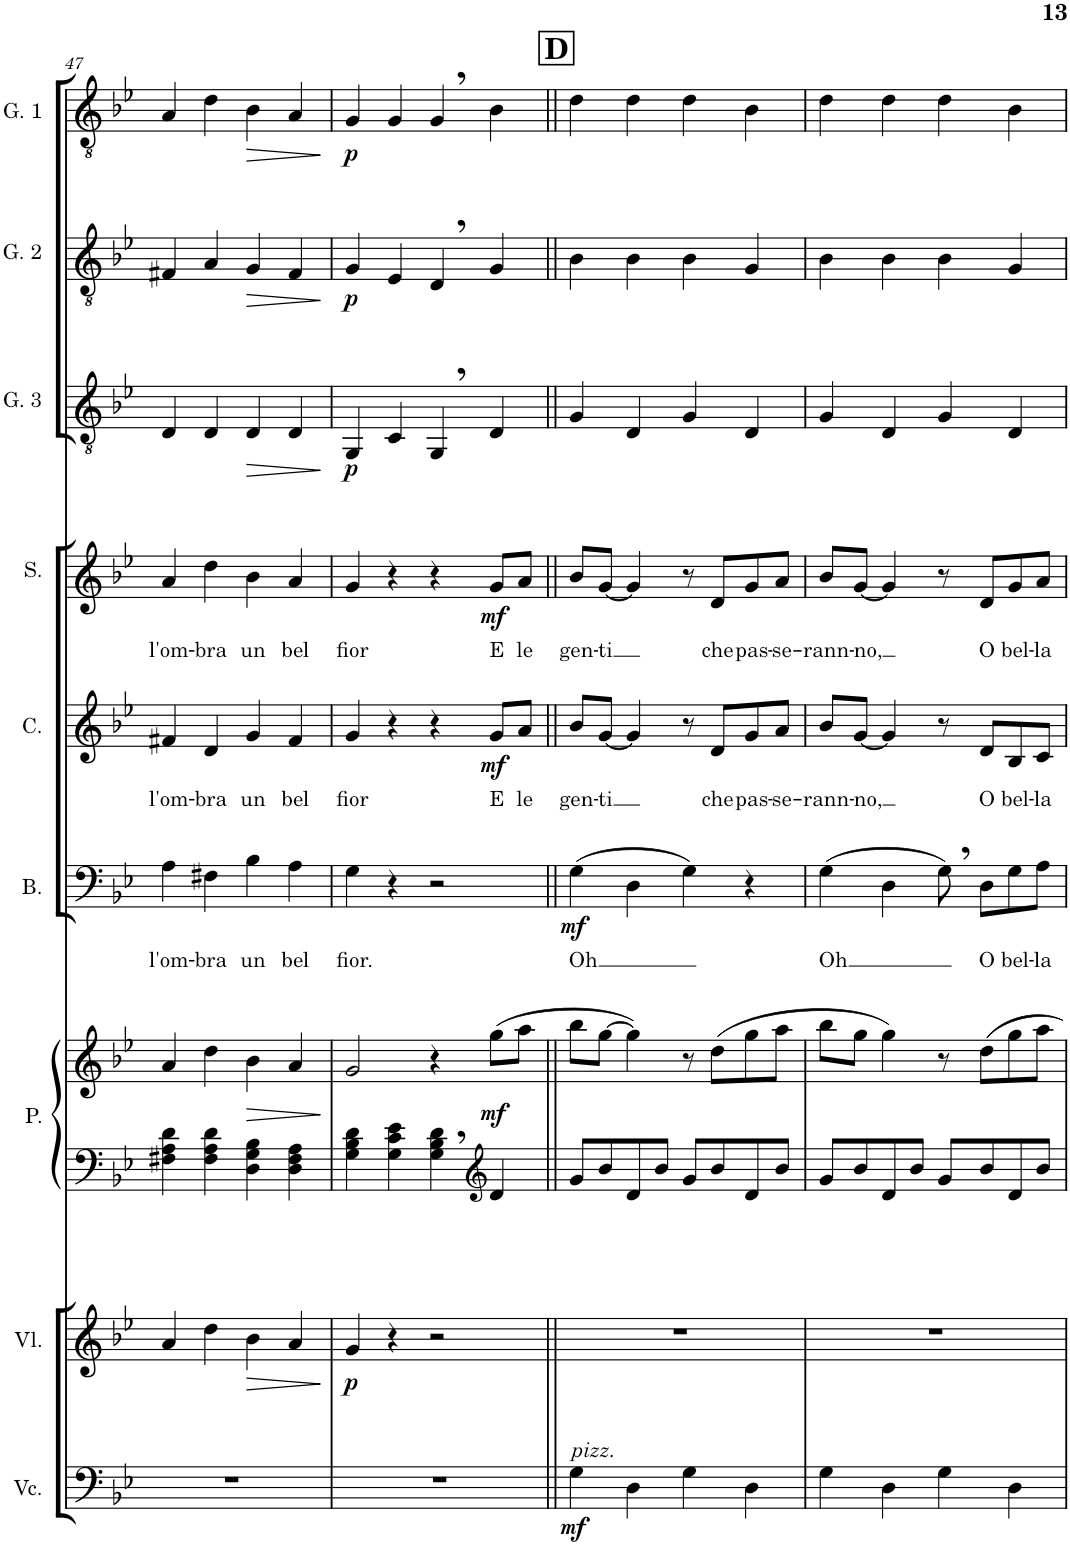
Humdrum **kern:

**kern	**dynam	**kern	**dynam	**kern	**kern	**dynam	**kern	**text	**dynam	**kern	**text	**dynam	**kern	**text	**dynam	**kern	**dynam	**kern	**dynam	**kern	**dynam
*part9	*part9	*part8	*part8	*part7	*part7	*part7	*part6	*part6	*part6	*part5	*part5	*part5	*part4	*part4	*part4	*part3	*part3	*part2	*part2	*part1	*part1
*staff10	*staff10	*staff9	*staff9	*staff8	*staff7	*staff7/8	*staff6	*staff6	*staff6	*staff5	*staff5	*staff5	*staff4	*staff4	*staff4	*staff3	*staff3	*staff2	*staff2	*staff1	*staff1
*I"Violoncelo	*	*I"Violino	*	*I"Piano	*	*	*I"Barítono	*	*	*I"Contralto	*	*	*I"Soprano	*	*	*I"Guitarra 2	*	*I"Guitarra 2	*	*I"Guitarra 1	*
*I'Vc.	*	*I'Vl.	*	*I'P.	*	*	*I'B.	*	*	*I'C.	*	*	*I'S.	*	*	*I'G. 3	*	*I'G. 2	*	*I'G. 1	*
!!LO:PB:g=z
*clefF4	*	*clefG2	*	*clefF4	*clefG2	*	*clefF4	*	*	*clefG2	*	*	*clefG2	*	*	*clefGv2	*	*clefGv2	*	*clefGv2	*
*k[b-e-]	*	*k[b-e-]	*	*k[b-e-]	*k[b-e-]	*	*k[b-e-]	*	*	*k[b-e-]	*	*	*k[b-e-]	*	*	*k[b-e-]	*	*k[b-e-]	*	*k[b-e-]	*
*M4/4	*	*M4/4	*	*M4/4	*M4/4	*	*M4/4	*	*	*M4/4	*	*	*M4/4	*	*	*M4/4	*	*M4/4	*	*M4/4	*
*met(c)	*	*met(c)	*	*met(c)	*met(c)	*	*met(c)	*	*	*met(c)	*	*	*met(c)	*	*	*met(c)	*	*met(c)	*	*met(c)	*
=47	=47	=47	=47	=47	=47	=47	=47	=47	=47	=47	=47	=47	=47	=47	=47	=47	=47	=47	=47	=47	=47
!	!	!	!	!	!	!	!	!LO:LY:b	!	!	!LO:LY:b	!	!	!LO:LY:b	!	!	!	!	!	!	!
1r	.	4a/	.	4F#X\ 4A\ 4d\	4a/	.	4A\	l'om-	.	4f#X/	l'om-	.	4a/	l'om-	.	4D/	.	4F#X/	.	4A/	.
!	!	!	!	!	!	!	!	!LO:LY:b	!	!	!LO:LY:b	!	!	!LO:LY:b	!	!	!	!	!	!	!
.	.	4dd\	.	4F#\ 4A\ 4d\	4dd\	.	4F#X\	-bra	.	4d/	-bra	.	4dd\	-bra	.	4D/	.	4A/	.	4d\	.
!	!	!	!LO:HP:b	!	!	!LO:HP:b	!	!LO:LY:b	!	!	!LO:LY:b	!	!	!LO:LY:b	!	!	!LO:HP:b	!	!LO:HP:b	!	!LO:HP:b
.	.	4b-\	>	4D\ 4G\ 4B-\	4b-\	>	4B-\	un	.	4g/	un	.	4b-\	un	.	4D/	>	4G/	>	4B-\	>
!	!	!	!	!	!	!	!	!LO:LY:b	!	!	!LO:LY:b	!	!	!LO:LY:b	!	!	!	!	!	!	!
.	.	4a/	.	4D\ 4F#\ 4A\	4a/	.	4A\	bel	.	4f#/	bel	.	4a/	bel	.	4D/	.	4F#/	.	4A/	.
.	.	.	]	.	.	]	.	.	.	.	.	.	.	.	.	.	]	.	]	.	]
=48	=48	=48	=48	=48	=48	=48	=48	=48	=48	=48	=48	=48	=48	=48	=48	=48	=48	=48	=48	=48	=48
!	!	!	!LO:DY:b	!	!	!	!	!LO:LY:b	!	!	!LO:LY:b	!	!	!LO:LY:b	!	!	!LO:DY:b	!	!LO:DY:b	!	!LO:DY:b
1r	.	4g/	p	4G\ 4B-\ 4d\	2g/	.	4G\	fior.	.	4g/	fior	.	4g/	fior	.	4GG/	p	4G/	p	4G/	p
.	.	4r	.	4G\ 4c\ 4e-\	.	.	4r	.	.	4r	.	.	4r	.	.	4C/	.	4E-/	.	4G/	.
.	.	2r	.	4G\, 4B-\, 4d\,	4r	.	2r	.	.	4r	.	.	4r	.	.	4GG,/	.	4D,/	.	4G,/	.
*	*	*	*	*clefG2	*	*	*	*	*	*	*	*	*	*	*	*	*	*	*	*	*
!	!	!	!	!	!	!LO:DY:b	!	!	!	!	!LO:LY:b	!LO:DY:b	!	!LO:LY:b	!LO:DY:b	!	!	!	!	!	!
.	.	.	.	4d/	(8gg\L	mf	.	.	.	8g/L	E	mf	8g/L	E	mf	4D/	.	4G/	.	4B-\	.
!	!	!	!	!	!	!	!	!	!	!	!LO:LY:b	!	!	!LO:LY:b	!	!	!	!	!	!	!
.	.	.	.	.	8aa\J	.	.	.	.	8a/J	le	.	8a/J	le	.	.	.	.	.	.	.
!!LO:REH:place=s1:a:B:cj:fs=14:t=D
=49||	=49||	=49||	=49||	=49||	=49||	=49||	=49||	=49||	=49||	=49||	=49||	=49||	=49||	=49||	=49||	=49||	=49||	=49||	=49||	=49||	=49||
!LO:TX:a:i:t=pizz.	!	!	!	!	!	!	!	!	!	!	!	!	!	!	!	!	!	!	!	!	!
!	!LO:DY:b	!	!	!	!	!	!	!LO:LY:b	!LO:DY:b	!	!LO:LY:b	!	!	!LO:LY:b	!	!	!	!	!	!	!
4G\	mf	1r	.	8g/L	8bb-\L	.	(4G\	Oh	mf	8b-/L	gen-	.	8b-/L	gen-	.	4G/	.	4B-\	.	4d\	.
!	!	!	!	!	!	!	!	!	!	!	!LO:LY:b	!	!	!LO:LY:b	!	!	!	!	!	!	!
.	.	.	.	8b-/	[8gg\J	.	.	.	.	[8g/J	-ti	.	[8g/J	-ti	.	.	.	.	.	.	.
4D\	.	.	.	8d/	4gg\])	.	4D\	.	.	4g/]	.	.	4g/]	.	.	4D/	.	4B-\	.	4d\	.
.	.	.	.	8b-/J	.	.	.	.	.	.	.	.	.	.	.	.	.	.	.	.	.
4G\	.	.	.	8g/L	8r	.	4G\)	.	.	8r	.	.	8r	.	.	4G/	.	4B-\	.	4d\	.
!	!	!	!	!	!	!	!	!	!	!	!LO:LY:b	!	!	!LO:LY:b	!	!	!	!	!	!	!
.	.	.	.	8b-/	(8dd\L	.	.	.	.	8d/L	che	.	8d/L	che	.	.	.	.	.	.	.
!	!	!	!	!	!	!	!	!	!	!	!LO:LY:b	!	!	!LO:LY:b	!	!	!	!	!	!	!
4D\	.	.	.	8d/	8gg\	.	4r	.	.	8g/	pas-	.	8g/	pas-	.	4D/	.	4G/	.	4B-\	.
!	!	!	!	!	!	!	!	!	!	!	!LO:LY:b	!	!	!LO:LY:b	!	!	!	!	!	!	!
.	.	.	.	8b-/J	8aa\J	.	.	.	.	8a/J	-se-	.	8a/J	-se-	.	.	.	.	.	.	.
=50	=50	=50	=50	=50	=50	=50	=50	=50	=50	=50	=50	=50	=50	=50	=50	=50	=50	=50	=50	=50	=50
!	!	!	!	!	!	!	!	!LO:LY:b	!	!	!LO:LY:b	!	!	!LO:LY:b	!	!	!	!	!	!	!
4G\	.	1r	.	8g/L	8bb-\L	.	(4G\	Oh	.	8b-/L	-rann-	.	8b-/L	-rann-	.	4G/	.	4B-\	.	4d\	.
!	!	!	!	!	!	!	!	!	!	!	!LO:LY:b	!	!	!LO:LY:b	!	!	!	!	!	!	!
.	.	.	.	8b-/	8gg\J	.	.	.	.	[8g/J	-no,	.	[8g/J	-no,	.	.	.	.	.	.	.
4D\	.	.	.	8d/	4gg\)	.	4D\	.	.	4g/]	.	.	4g/]	.	.	4D/	.	4B-\	.	4d\	.
.	.	.	.	8b-/J	.	.	.	.	.	.	.	.	.	.	.	.	.	.	.	.	.
4G\	.	.	.	8g/L	8r	.	8G,\)	.	.	8r	.	.	8r	.	.	4G/	.	4B-\	.	4d\	.
!	!	!	!	!	!	!	!	!LO:LY:b	!	!	!LO:LY:b	!	!	!LO:LY:b	!	!	!	!	!	!	!
.	.	.	.	8b-/	8dd\L	.	8D\L	O	.	8d/L	O	.	8d/L	O	.	.	.	.	.	.	.
!	!	!	!	!	!	!	!	!LO:LY:b	!	!	!LO:LY:b	!	!	!LO:LY:b	!	!	!	!	!	!	!
4D\	.	.	.	8d/	8gg\	.	8G\	bel-	.	8B-/	bel-	.	8g/	bel-	.	4D/	.	4G/	.	4B-\	.
!	!	!	!	!	!	!	!	!LO:LY:b	!	!	!LO:LY:b	!	!	!LO:LY:b	!	!	!	!	!	!	!
.	.	.	.	8b-/J	8aa\J	.	8A\J	-la	.	8c/J	-la	.	8a/J	-la	.	.	.	.	.	.	.
=	=	=	=	=	=	=	=	=	=	=	=	=	=	=	=	=	=	=	=	=	=
*-	*-	*-	*-	*-	*-	*-	*-	*-	*-	*-	*-	*-	*-	*-	*-	*-	*-	*-	*-	*-	*-
